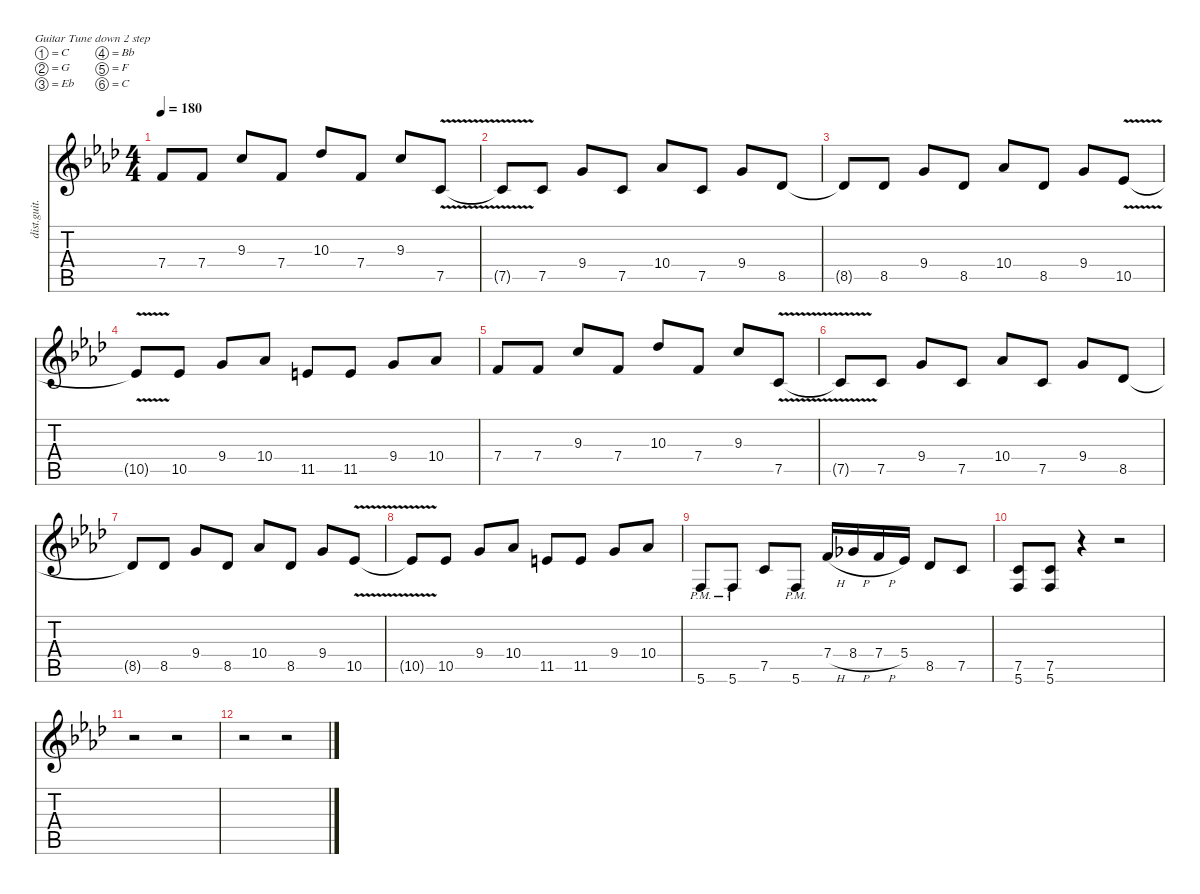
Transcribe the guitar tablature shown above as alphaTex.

\defaultSystemsLayout 4
\hideDynamics
\bracketExtendMode nobrackets
\track ("Rigo" "dist.guit.") {instrument distortionguitar}
\staff {score tabs}
\tuning (C4 G3 Eb3 Bb2 F2 C2)
\ts (4 4)
\tempo 180
\clef g2
\ks fminor
7.4{acc forcenatural}.8{dy f beam Up} 7.4{acc forcenatural}.8{beam Up} 9.3{acc forcenatural}.8{beam Up} 7.4{acc forcenatural}.8{beam Up} 10.3{acc b}.8{beam Up} 7.4{acc forcenatural}.8{beam Up} 9.3{acc forcenatural}.8{beam Up} 7.5{v acc forcenatural}.8{beam Up} |
7.5{v t acc forcenatural}.8{beam Up} 7.5{acc forcenatural}.8{beam Up} 9.4{acc forcenatural}.8{beam Up} 7.5{acc forcenatural}.8{beam Up} 10.4{acc b}.8{beam Up} 7.5{acc forcenatural}.8{beam Up} 9.4{acc forcenatural}.8{beam Up} 8.5{acc b}.8{beam Up} |
8.5{t acc b}.8{beam Up} 8.5{acc b}.8{beam Up} 9.4{acc forcenatural}.8{beam Up} 8.5{acc b}.8{beam Up} 10.4{acc b}.8{beam Up} 8.5{acc b}.8{beam Up} 9.4{acc forcenatural}.8{beam Up} 10.5{v acc b}.8{beam Up} |
10.5{v t acc b}.8{beam Up} 10.5{acc b}.8{beam Up} 9.4{acc forcenatural}.8{beam Up} 10.4{acc b}.8{beam Up} 11.5{acc forcenatural}.8{beam Up} 11.5{acc forcenatural}.8{beam Up} 9.4{acc forcenatural}.8{beam Up} 10.4{acc b}.8{beam Up} |
7.4{acc forcenatural}.8{beam Up} 7.4{acc forcenatural}.8{beam Up} 9.3{acc forcenatural}.8{beam Up} 7.4{acc forcenatural}.8{beam Up} 10.3{acc b}.8{beam Up} 7.4{acc forcenatural}.8{beam Up} 9.3{acc forcenatural}.8{beam Up} 7.5{v acc forcenatural}.8{beam Up} |
7.5{v t acc forcenatural}.8{beam Up} 7.5{acc forcenatural}.8{beam Up} 9.4{acc forcenatural}.8{beam Up} 7.5{acc forcenatural}.8{beam Up} 10.4{acc b}.8{beam Up} 7.5{acc forcenatural}.8{beam Up} 9.4{acc forcenatural}.8{beam Up} 8.5{acc b}.8{beam Up} |
8.5{t acc b}.8{beam Up} 8.5{acc b}.8{beam Up} 9.4{acc forcenatural}.8{beam Up} 8.5{acc b}.8{beam Up} 10.4{acc b}.8{beam Up} 8.5{acc b}.8{beam Up} 9.4{acc forcenatural}.8{beam Up} 10.5{v acc b}.8{beam Up} |
10.5{v t acc b}.8{beam Up} 10.5{acc b}.8{beam Up} 9.4{acc forcenatural}.8{beam Up} 10.4{acc b}.8{beam Up} 11.5{acc forcenatural}.8{beam Up} 11.5{acc forcenatural}.8{beam Up} 9.4{acc forcenatural}.8{beam Up} 10.4{acc b}.8{beam Up} |
5.6{pm acc forcenatural}.8{beam Up} 5.6{pm acc forcenatural}.8{beam Up} 7.5{acc forcenatural}.8{beam Up} 5.6{pm acc forcenatural}.8{beam Up} 7.4{h acc forcenatural}.16{beam Up} 8.4{h acc b}.16{beam Up} 7.4{h acc forcenatural}.16{beam Up} 5.4{acc b}.16{beam Up} 8.5{acc b}.8{beam Up} 7.5{acc forcenatural}.8{beam Up} |
(7.5{acc forcenatural} 5.6{acc forcenatural}).8{beam Up} (7.5{acc forcenatural} 5.6{acc forcenatural}).8{beam Up} r.4{beam Down} r.2{beam Down} |
r.2{beam Down} r.2{beam Down} |
r.2{beam Down} r.2{beam Down}
